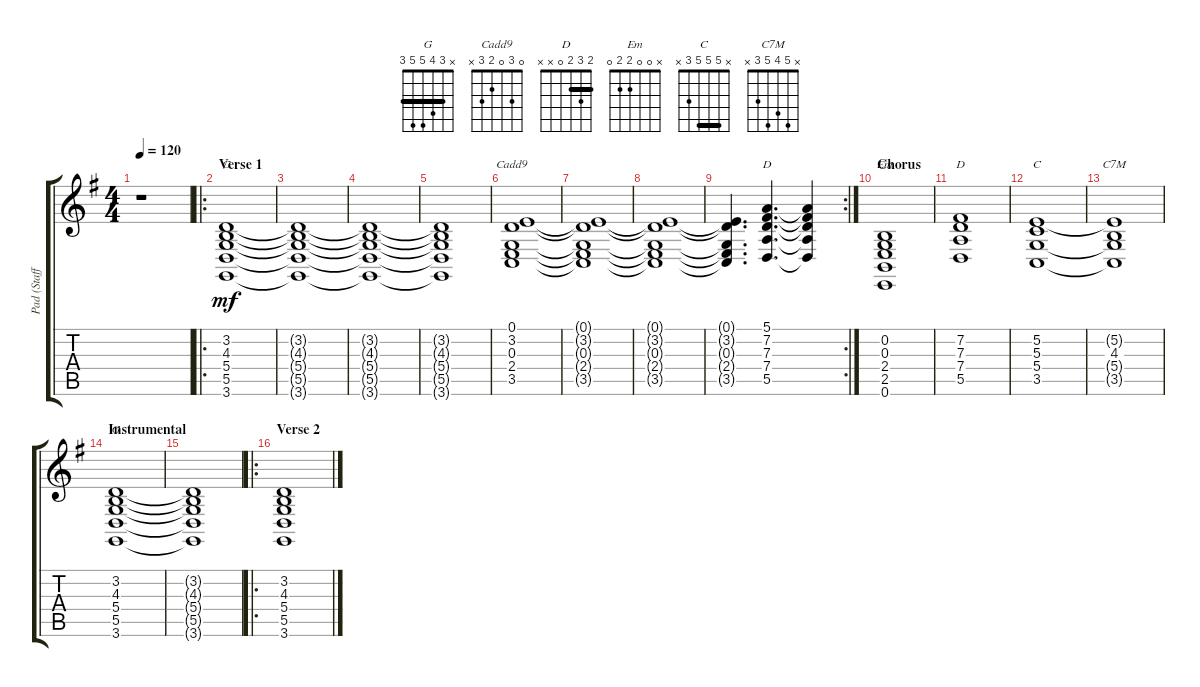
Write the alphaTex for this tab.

\track ("Pad (Staff 1)" "Pad (Staff") {instrument pad2warm}
\staff {score tabs}
\tuning (E4 B3 G3 D3 A2 E2) {hide}
\chord ("G" x 0 0 0 2 3)
\chord ("Cadd9" 0 3 0 2 3 x)
\chord ("D" 5 7 7 7 5 x) {firstfret 5 barre 5}
\chord ("Em" x 0 0 2 2 0)
\chord ("D" 2 3 2 0 x x) {barre 2}
\chord ("C" x 5 5 5 3 x) {barre 5}
\chord ("C7M" x 5 4 5 3 x)
\chord ("G" x 3 4 5 5 3) {barre 3}
\ts (4 4)
\tempo 120
\clef g2
\ks g
r.1{dy mf instrument pad2warm} |
\ro
\section ("" "Verse 1")
(3.2 4.3 5.4 5.5 3.6).1{ch "G"} |
(3.2{t} 4.3{t} 5.4{t} 5.5{t} 3.6{t}).1 |
(3.2{t} 4.3{t} 5.4{t} 5.5{t} 3.6{t}).1 |
(3.2{t} 4.3{t} 5.4{t} 5.5{t} 3.6{t}).1 |
(0.1 3.2 0.3 2.4 3.5).1{ch "Cadd9"} |
(0.1{t} 3.2{t} 0.3{t} 2.4{t} 3.5{t}).1 |
(0.1{t} 3.2{t} 0.3{t} 2.4{t} 3.5{t}).1 |
\rc 2
(0.1{t} 3.2{t} 0.3{t} 2.4{t} 3.5{t}).4{d} (5.1 7.2 7.3 7.4 5.5).4{d ch "D"} (5.1{t} 7.2{t} 7.3{t} 7.4{t} 5.5{t}).4 |
\section ("" "Chorus")
(0.2 0.3 2.4 2.5 0.6).1{ch "Em"} |
(7.2 7.3 7.4 5.5).1{ch "D"} |
(5.2 5.3 5.4 3.5).1{ch "C"} |
(5.2{t} 4.3 5.4{t} 3.5{t}).1{ch "C7M"} |
\section ("" "Instrumental")
(3.2 4.3 5.4 5.5 3.6).1{ch "G"} |
(3.2{t} 4.3{t} 5.4{t} 5.5{t} 3.6{t}).1 |
\ro
\section ("" "Verse 2")
(3.2 4.3 5.4 5.5 3.6).1
